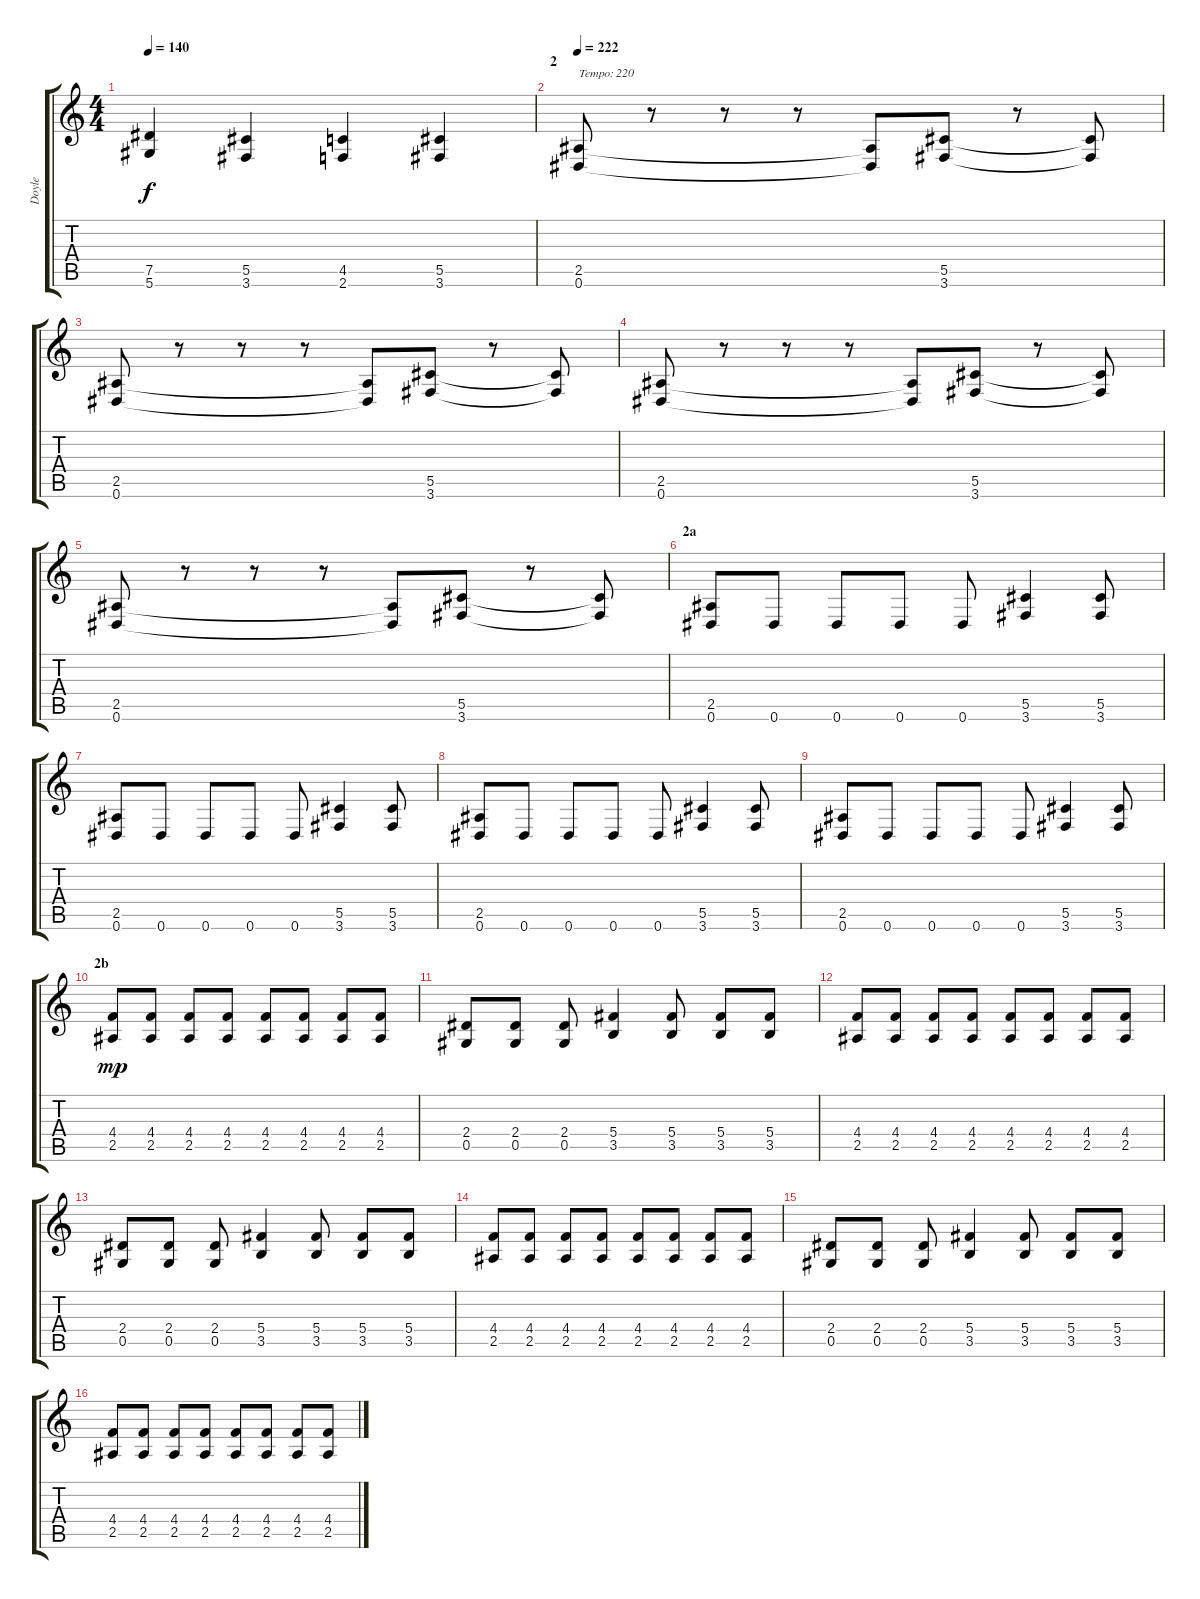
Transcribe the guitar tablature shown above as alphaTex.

\track ("Doyle" "Doyle") {instrument distortionguitar}
\staff {score tabs}
\tuning (Eb4 Bb3 Gb3 Db3 Ab2 Eb2) {hide}
\ts (4 4)
\tempo 140
\clef g2
\ks c
(7.5 5.6).4{dy f} (5.5 3.6).4 (4.5 2.6).4 (5.5 3.6).4 |
\section ("" "2")
\tempo 222
(2.5 0.6).8{txt "Tempo: 220"} r.8 r.8 r.8 (2.5{t} 0.6{t}).8 (5.5 3.6).8 r.8 (5.5{t} 3.6{t}).8 |
(2.5 0.6).8 r.8 r.8 r.8 (2.5{t} 0.6{t}).8 (5.5 3.6).8 r.8 (5.5{t} 3.6{t}).8 |
(2.5 0.6).8 r.8 r.8 r.8 (2.5{t} 0.6{t}).8 (5.5 3.6).8 r.8 (5.5{t} 3.6{t}).8 |
(2.5 0.6).8 r.8 r.8 r.8 (2.5{t} 0.6{t}).8 (5.5 3.6).8 r.8 (5.5{t} 3.6{t}).8 |
\section ("" "2a")
(2.5 0.6).8 0.6.8 0.6.8 0.6.8 0.6.8 (5.5 3.6).4 (5.5 3.6).8 |
(2.5 0.6).8 0.6.8 0.6.8 0.6.8 0.6.8 (5.5 3.6).4 (5.5 3.6).8 |
(2.5 0.6).8 0.6.8 0.6.8 0.6.8 0.6.8 (5.5 3.6).4 (5.5 3.6).8 |
(2.5 0.6).8 0.6.8 0.6.8 0.6.8 0.6.8 (5.5 3.6).4 (5.5 3.6).8 |
\section ("" "2b")
(4.4 2.5).8{dy mp} (4.4 2.5).8 (4.4 2.5).8 (4.4 2.5).8 (4.4 2.5).8 (4.4 2.5).8 (4.4 2.5).8 (4.4 2.5).8 |
(2.4 0.5).8 (2.4 0.5).8 (2.4 0.5).8 (5.4 3.5).4 (5.4 3.5).8 (5.4 3.5).8 (5.4 3.5).8 |
(4.4 2.5).8 (4.4 2.5).8 (4.4 2.5).8 (4.4 2.5).8 (4.4 2.5).8 (4.4 2.5).8 (4.4 2.5).8 (4.4 2.5).8 |
(2.4 0.5).8 (2.4 0.5).8 (2.4 0.5).8 (5.4 3.5).4 (5.4 3.5).8 (5.4 3.5).8 (5.4 3.5).8 |
(4.4 2.5).8 (4.4 2.5).8 (4.4 2.5).8 (4.4 2.5).8 (4.4 2.5).8 (4.4 2.5).8 (4.4 2.5).8 (4.4 2.5).8 |
(2.4 0.5).8 (2.4 0.5).8 (2.4 0.5).8 (5.4 3.5).4 (5.4 3.5).8 (5.4 3.5).8 (5.4 3.5).8 |
(4.4 2.5).8 (4.4 2.5).8 (4.4 2.5).8 (4.4 2.5).8 (4.4 2.5).8 (4.4 2.5).8 (4.4 2.5).8 (4.4 2.5).8
